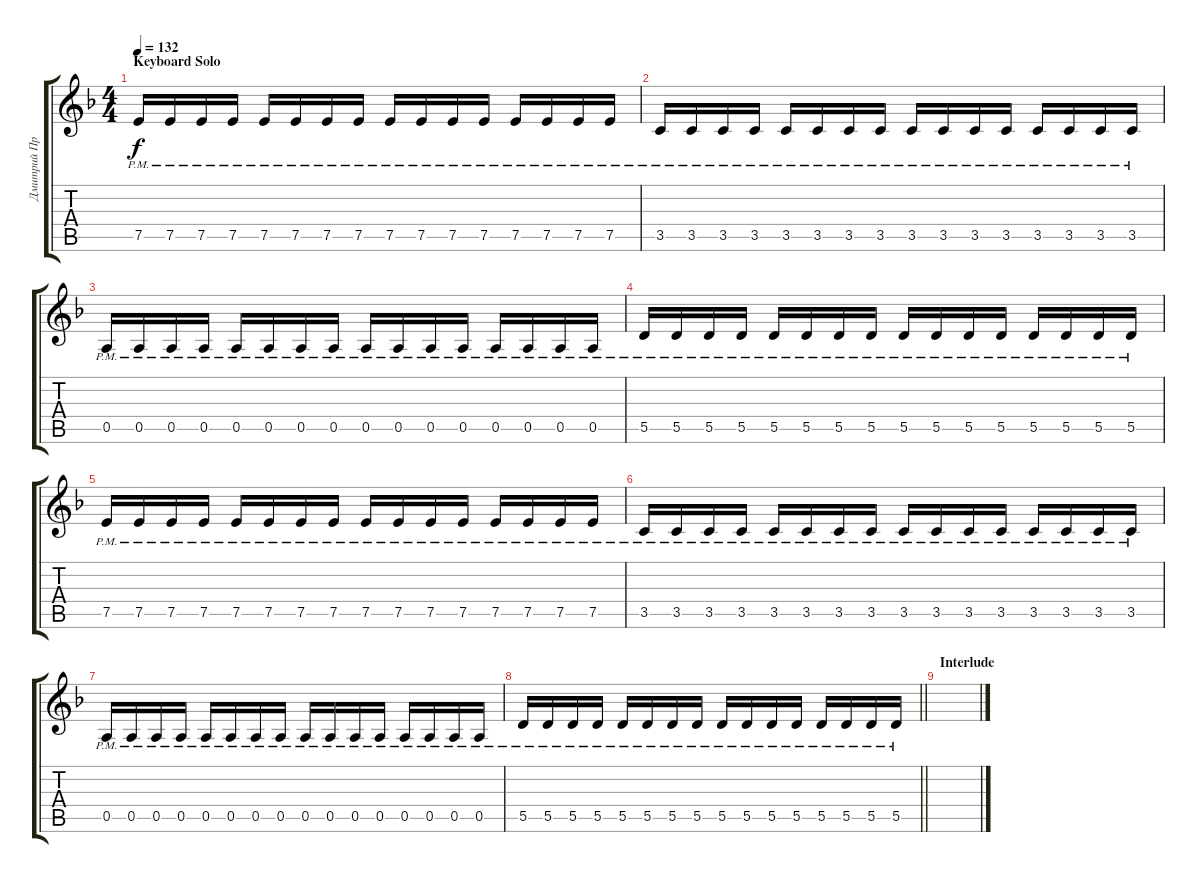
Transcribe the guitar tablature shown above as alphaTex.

\track ("Дмитрий Процко" "Дмитрий Пр") {instrument distortionguitar}
\staff {score tabs}
\tuning (E4 B3 G3 D3 A2 E2) {hide}
\ts (4 4)
\section ("" "Keyboard Solo")
\tempo 132
\clef g2
\ks f
7.5{pm}.16{dy f} 7.5{pm}.16 7.5{pm}.16 7.5{pm}.16 7.5{pm}.16 7.5{pm}.16 7.5{pm}.16 7.5{pm}.16 7.5{pm}.16 7.5{pm}.16 7.5{pm}.16 7.5{pm}.16 7.5{pm}.16 7.5{pm}.16 7.5{pm}.16 7.5{pm}.16 |
3.5{pm}.16 3.5{pm}.16 3.5{pm}.16 3.5{pm}.16 3.5{pm}.16 3.5{pm}.16 3.5{pm}.16 3.5{pm}.16 3.5{pm}.16 3.5{pm}.16 3.5{pm}.16 3.5{pm}.16 3.5{pm}.16 3.5{pm}.16 3.5{pm}.16 3.5{pm}.16 |
0.5{pm}.16 0.5{pm}.16 0.5{pm}.16 0.5{pm}.16 0.5{pm}.16 0.5{pm}.16 0.5{pm}.16 0.5{pm}.16 0.5{pm}.16 0.5{pm}.16 0.5{pm}.16 0.5{pm}.16 0.5{pm}.16 0.5{pm}.16 0.5{pm}.16 0.5{pm}.16 |
5.5{pm}.16 5.5{pm}.16 5.5{pm}.16 5.5{pm}.16 5.5{pm}.16 5.5{pm}.16 5.5{pm}.16 5.5{pm}.16 5.5{pm}.16 5.5{pm}.16 5.5{pm}.16 5.5{pm}.16 5.5{pm}.16 5.5{pm}.16 5.5{pm}.16 5.5{pm}.16 |
7.5{pm}.16 7.5{pm}.16 7.5{pm}.16 7.5{pm}.16 7.5{pm}.16 7.5{pm}.16 7.5{pm}.16 7.5{pm}.16 7.5{pm}.16 7.5{pm}.16 7.5{pm}.16 7.5{pm}.16 7.5{pm}.16 7.5{pm}.16 7.5{pm}.16 7.5{pm}.16 |
3.5{pm}.16 3.5{pm}.16 3.5{pm}.16 3.5{pm}.16 3.5{pm}.16 3.5{pm}.16 3.5{pm}.16 3.5{pm}.16 3.5{pm}.16 3.5{pm}.16 3.5{pm}.16 3.5{pm}.16 3.5{pm}.16 3.5{pm}.16 3.5{pm}.16 3.5{pm}.16 |
0.5{pm}.16 0.5{pm}.16 0.5{pm}.16 0.5{pm}.16 0.5{pm}.16 0.5{pm}.16 0.5{pm}.16 0.5{pm}.16 0.5{pm}.16 0.5{pm}.16 0.5{pm}.16 0.5{pm}.16 0.5{pm}.16 0.5{pm}.16 0.5{pm}.16 0.5{pm}.16 |
\barLineRight lightlight
5.5{pm}.16 5.5{pm}.16 5.5{pm}.16 5.5{pm}.16 5.5{pm}.16 5.5{pm}.16 5.5{pm}.16 5.5{pm}.16 5.5{pm}.16 5.5{pm}.16 5.5{pm}.16 5.5{pm}.16 5.5{pm}.16 5.5{pm}.16 5.5{pm}.16 5.5{pm}.16 |
\section ("" "Interlude")
